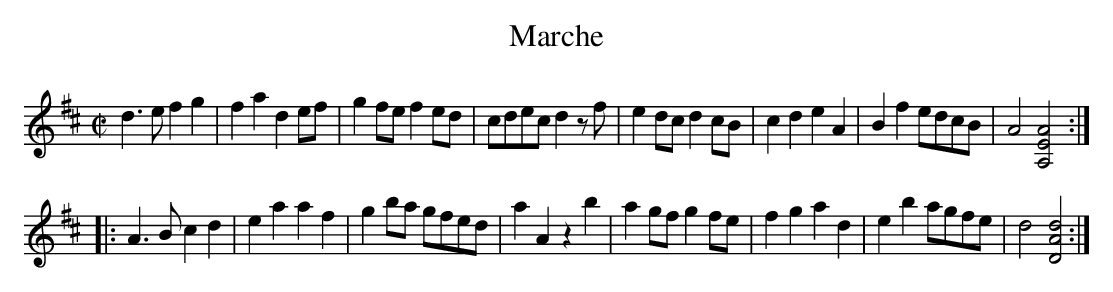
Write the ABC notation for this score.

X:1
T:Marche
K:Dmaj
M:C|
L:1/8
d3 e f2 g2|f2 a2 d2 ef|g2 fe f2 ed|cdec d2 z f|e2 dc d2 cB|c2 d2 e2 A2|B2 f2 edcB|A4 [A,EA]4:|
|:A3 B c2 d2|e2 a2 a2 f2|g2 ba gfed|a2 A2 z2 b2|a2 gf g2 fe|f2 g2 a2 d2|e2 b2 agfe|d4 [DAd]4:|]
